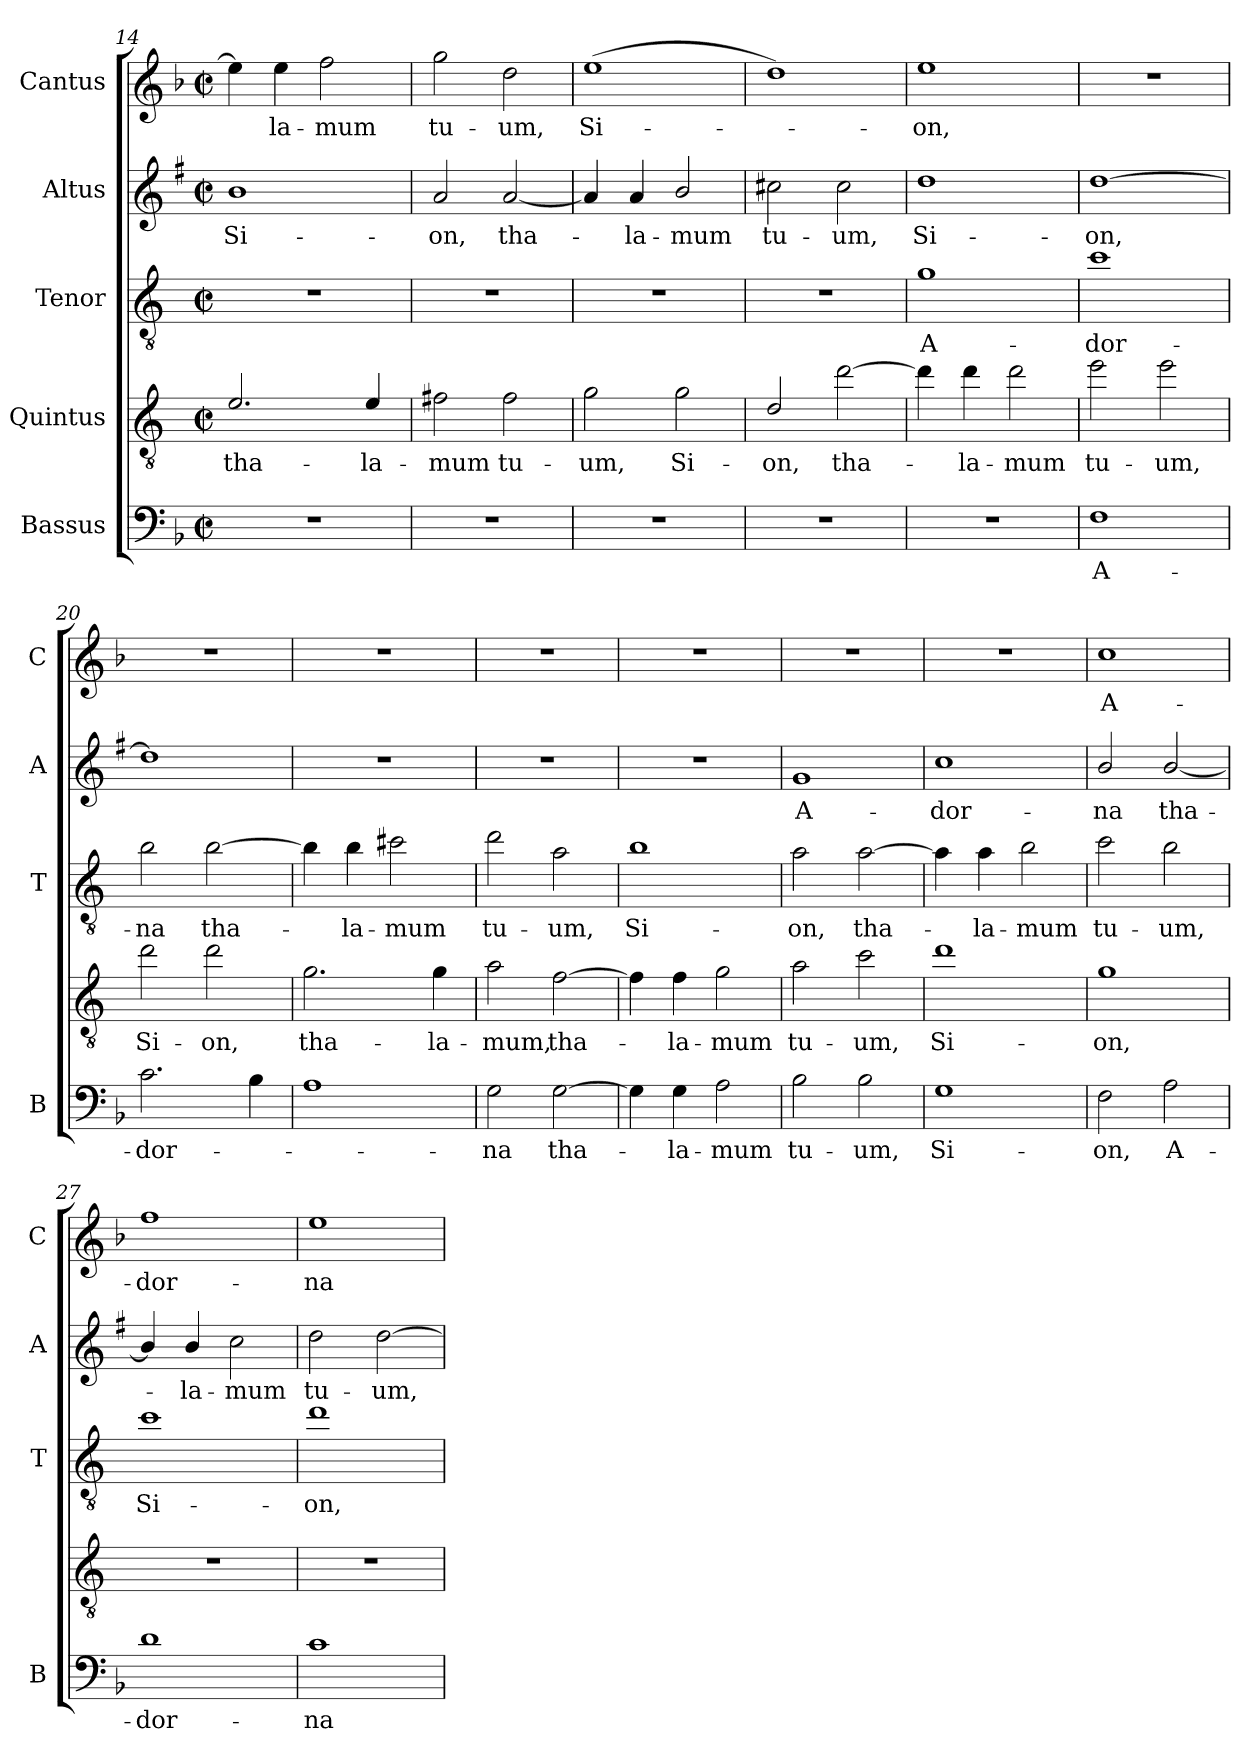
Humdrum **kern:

**kern	**text	**kern	**text	**kern	**text	**kern	**text	**kern	**text
*part5	*part5	*part4	*part4	*part3	*part3	*part2	*part2	*part1	*part1
*staff5	*staff5	*staff4	*staff4	*staff3	*staff3	*staff2	*staff2	*staff1	*staff1
*I"Bassus	*	*I"Quintus	*	*I"Tenor	*	*I"Altus	*	*I"Cantus	*
*I'B	*	*	*	*I'T	*	*I'A	*	*I'C	*
*clefF4	*	*clefGv2	*	*clefGv2	*	*clefG2	*	*clefG2	*
*	*	*ITrd4c7	*	*ITrd4c7	*	*ITrd1c2	*	*	*
*k[b-]	*	*k[b-]	*	*k[b-]	*	*k[b-]	*	*k[b-]	*
*F:	*	*F:	*	*F:	*	*F:	*	*F:	*
*M2/2	*	*M2/2	*	*M2/2	*	*M2/2	*	*M2/2	*
*met(c|)	*	*met(c|)	*	*met(c|)	*	*met(c|)	*	*met(c|)	*
=14	=14	=14	=14	=14	=14	=14	=14	=14	=14
!	!	!	!LO:LY:b	!	!	!	!LO:LY:b	!	!
1r	.	2.A/	tha-	1r	.	1a	Si-	4ee\]	.
!	!	!	!	!	!	!	!	!	!LO:LY:b
.	.	.	.	.	.	.	.	4ee\	-la-
!	!	!	!	!	!	!	!	!	!LO:LY:b
.	.	.	.	.	.	.	.	2ff\	-mum
!	!	!	!LO:LY:b	!	!	!	!	!	!
.	.	4A/	-la-	.	.	.	.	.	.
=15	=15	=15	=15	=15	=15	=15	=15	=15	=15
!	!	!	!LO:LY:b	!	!	!	!LO:LY:b	!	!LO:LY:b
1r	.	2Bn\	-mum	1r	.	2g/	-on,	2gg\	tu-
!	!	!	!LO:LY:b	!	!	!	!LO:LY:b	!	!LO:LY:b
.	.	2B\	tu-	.	.	[2g/	tha-	2dd\	-um,
!!LO:LB:g=z
=16	=16	=16	=16	=16	=16	=16	=16	=16	=16
!	!	!	!LO:LY:b	!	!	!	!	!	!LO:LY:b
1r	.	2c\	-um,	1r	.	4g/]	.	(>1ee	Si-
!	!	!	!	!	!	!	!LO:LY:b	!	!
.	.	.	.	.	.	4g/	-la-	.	.
!	!	!	!LO:LY:b	!	!	!	!LO:LY:b	!	!
.	.	2c\	Si-	.	.	2a/	-mum	.	.
=17	=17	=17	=17	=17	=17	=17	=17	=17	=17
!	!	!	!LO:LY:b	!	!	!	!LO:LY:b	!	!
1r	.	2G/	-on,	1r	.	2bn\	tu-	1dd)	.
!	!	!	!LO:LY:b	!	!	!	!LO:LY:b	!	!
.	.	[2g\	tha-	.	.	2b\	-um,	.	.
=18	=18	=18	=18	=18	=18	=18	=18	=18	=18
!	!	!	!	!	!LO:LY:b	!	!LO:LY:b	!	!LO:LY:b
1r	.	4g\]	.	1c	A-	1cc	Si-	1ee	-on,
!	!	!	!LO:LY:b	!	!	!	!	!	!
.	.	4g\	-la-	.	.	.	.	.	.
!	!	!	!LO:LY:b	!	!	!	!	!	!
.	.	2g\	-mum	.	.	.	.	.	.
=19	=19	=19	=19	=19	=19	=19	=19	=19	=19
!	!LO:LY:b	!	!LO:LY:b	!	!LO:LY:b	!	!LO:LY:b	!	!
1F	A-	2a\	tu-	1f	-dor-	[1cc	-on,	1r	.
!	!	!	!LO:LY:b	!	!	!	!	!	!
.	.	2a\	-um,	.	.	.	.	.	.
=20	=20	=20	=20	=20	=20	=20	=20	=20	=20
!	!LO:LY:b	!	!LO:LY:b	!	!LO:LY:b	!	!	!	!
2.c\	-dor-	2g\	Si-	2e\	-na	1cc]	.	1r	.
!	!	!	!LO:LY:b	!	!LO:LY:b	!	!	!	!
.	.	2g\	-on,	[2e\	tha-	.	.	.	.
4B-\	.	.	.	.	.	.	.	.	.
=21	=21	=21	=21	=21	=21	=21	=21	=21	=21
!	!	!	!LO:LY:b	!	!	!	!	!	!
1A	.	2.c\	tha-	4e\]	.	1r	.	1r	.
!	!	!	!	!	!LO:LY:b	!	!	!	!
.	.	.	.	4e\	-la-	.	.	.	.
!	!	!	!	!	!LO:LY:b	!	!	!	!
.	.	.	.	2f#X\	-mum	.	.	.	.
!	!	!	!LO:LY:b	!	!	!	!	!	!
.	.	4c\	-la-	.	.	.	.	.	.
=22	=22	=22	=22	=22	=22	=22	=22	=22	=22
!	!LO:LY:b	!	!LO:LY:b	!	!LO:LY:b	!	!	!	!
2G\	-na	2d\	-mum,	2g\	tu-	1r	.	1r	.
!	!LO:LY:b	!	!LO:LY:b	!	!LO:LY:b	!	!	!	!
[2G\	tha-	[2B-\	tha-	2d\	-um,	.	.	.	.
=23	=23	=23	=23	=23	=23	=23	=23	=23	=23
!	!	!	!	!	!LO:LY:b	!	!	!	!
4G\]	.	4B-\]	.	1e	Si-	1r	.	1r	.
!	!LO:LY:b	!	!LO:LY:b	!	!	!	!	!	!
4G\	-la-	4B-\	-la-	.	.	.	.	.	.
!	!LO:LY:b	!	!LO:LY:b	!	!	!	!	!	!
2A\	-mum	2c\	-mum	.	.	.	.	.	.
!!LO:PB:g=z
=24	=24	=24	=24	=24	=24	=24	=24	=24	=24
!	!LO:LY:b	!	!LO:LY:b	!	!LO:LY:b	!	!LO:LY:b	!	!
2B-\	tu-	2d\	tu-	2d\	-on,	1f	A-	1r	.
!	!LO:LY:b	!	!LO:LY:b	!	!LO:LY:b	!	!	!	!
2B-\	-um,	2f\	-um,	[2d\	tha-	.	.	.	.
=25	=25	=25	=25	=25	=25	=25	=25	=25	=25
!	!LO:LY:b	!	!LO:LY:b	!	!	!	!LO:LY:b	!	!
1G	Si-	1g	Si-	4d\]	.	1b-	-dor-	1r	.
!	!	!	!	!	!LO:LY:b	!	!	!	!
.	.	.	.	4d\	-la-	.	.	.	.
!	!	!	!	!	!LO:LY:b	!	!	!	!
.	.	.	.	2e\	-mum	.	.	.	.
=26	=26	=26	=26	=26	=26	=26	=26	=26	=26
!	!LO:LY:b	!	!LO:LY:b	!	!LO:LY:b	!	!LO:LY:b	!	!LO:LY:b
2F\	-on,	1c	-on,	2f\	tu-	2a/	-na	1cc	A-
!	!LO:LY:b	!	!	!	!LO:LY:b	!	!LO:LY:b	!	!
2A\	A-	.	.	2e\	-um,	[2a/	tha-	.	.
=27	=27	=27	=27	=27	=27	=27	=27	=27	=27
!	!LO:LY:b	!	!	!	!LO:LY:b	!	!	!	!LO:LY:b
1d	-dor-	1r	.	1f	Si-	4a/]	.	1ff	-dor-
!	!	!	!	!	!	!	!LO:LY:b	!	!
.	.	.	.	.	.	4a/	-la-	.	.
!	!	!	!	!	!	!	!LO:LY:b	!	!
.	.	.	.	.	.	2b-\	-mum	.	.
=28	=28	=28	=28	=28	=28	=28	=28	=28	=28
!	!LO:LY:b	!	!	!	!LO:LY:b	!	!LO:LY:b	!	!LO:LY:b
1c	-na	1r	.	1g	-on,	2cc\	tu-	1ee	-na
!	!	!	!	!	!	!	!LO:LY:b	!	!
.	.	.	.	.	.	[2cc\	-um,	.	.
=	=	=	=	=	=	=	=	=	=
*-	*-	*-	*-	*-	*-	*-	*-	*-	*-
